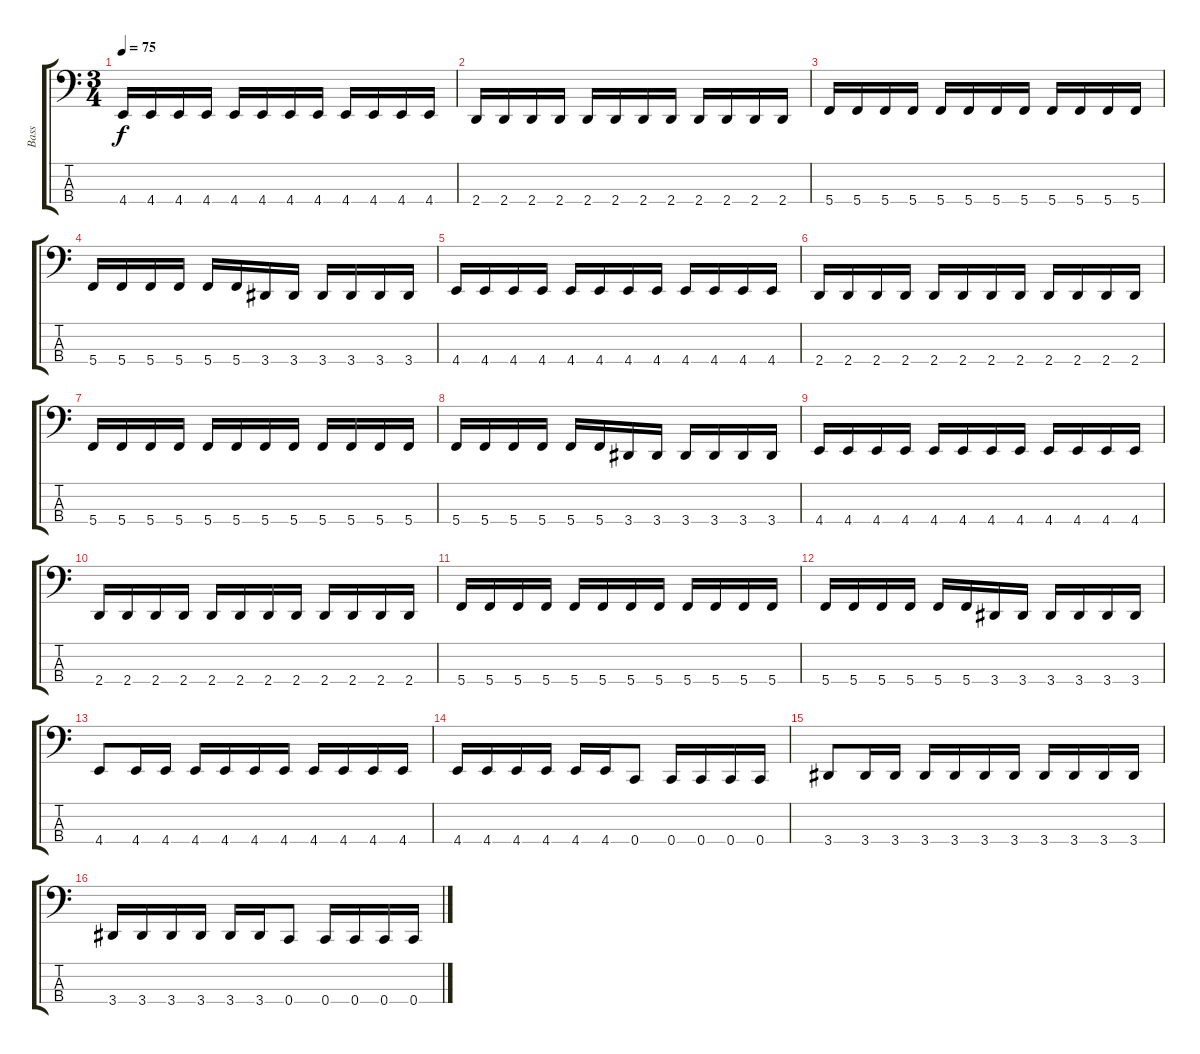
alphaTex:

\track ("Bass" "Bass") {instrument electricbassfinger}
\staff {score tabs}
\tuning (F2 C2 G1 C1) {hide}
\ts (3 4)
\tempo 75
\clef f4
\ks c
4.4.16{dy f} 4.4.16 4.4.16 4.4.16 4.4.16 4.4.16 4.4.16 4.4.16 4.4.16 4.4.16 4.4.16 4.4.16 |
2.4.16 2.4.16 2.4.16 2.4.16 2.4.16 2.4.16 2.4.16 2.4.16 2.4.16 2.4.16 2.4.16 2.4.16 |
5.4.16 5.4.16 5.4.16 5.4.16 5.4.16 5.4.16 5.4.16 5.4.16 5.4.16 5.4.16 5.4.16 5.4.16 |
5.4.16 5.4.16 5.4.16 5.4.16 5.4.16 5.4.16 3.4.16 3.4.16 3.4.16 3.4.16 3.4.16 3.4.16 |
4.4.16 4.4.16 4.4.16 4.4.16 4.4.16 4.4.16 4.4.16 4.4.16 4.4.16 4.4.16 4.4.16 4.4.16 |
2.4.16 2.4.16 2.4.16 2.4.16 2.4.16 2.4.16 2.4.16 2.4.16 2.4.16 2.4.16 2.4.16 2.4.16 |
5.4.16 5.4.16 5.4.16 5.4.16 5.4.16 5.4.16 5.4.16 5.4.16 5.4.16 5.4.16 5.4.16 5.4.16 |
5.4.16 5.4.16 5.4.16 5.4.16 5.4.16 5.4.16 3.4.16 3.4.16 3.4.16 3.4.16 3.4.16 3.4.16 |
4.4.16 4.4.16 4.4.16 4.4.16 4.4.16 4.4.16 4.4.16 4.4.16 4.4.16 4.4.16 4.4.16 4.4.16 |
2.4.16 2.4.16 2.4.16 2.4.16 2.4.16 2.4.16 2.4.16 2.4.16 2.4.16 2.4.16 2.4.16 2.4.16 |
5.4.16 5.4.16 5.4.16 5.4.16 5.4.16 5.4.16 5.4.16 5.4.16 5.4.16 5.4.16 5.4.16 5.4.16 |
5.4.16 5.4.16 5.4.16 5.4.16 5.4.16 5.4.16 3.4.16 3.4.16 3.4.16 3.4.16 3.4.16 3.4.16 |
4.4.8 4.4.16 4.4.16 4.4.16 4.4.16 4.4.16 4.4.16 4.4.16 4.4.16 4.4.16 4.4.16 |
4.4.16 4.4.16 4.4.16 4.4.16 4.4.16 4.4.16 0.4.8 0.4.16 0.4.16 0.4.16 0.4.16 |
3.4.8 3.4.16 3.4.16 3.4.16 3.4.16 3.4.16 3.4.16 3.4.16 3.4.16 3.4.16 3.4.16 |
3.4.16 3.4.16 3.4.16 3.4.16 3.4.16 3.4.16 0.4.8 0.4.16 0.4.16 0.4.16 0.4.16
